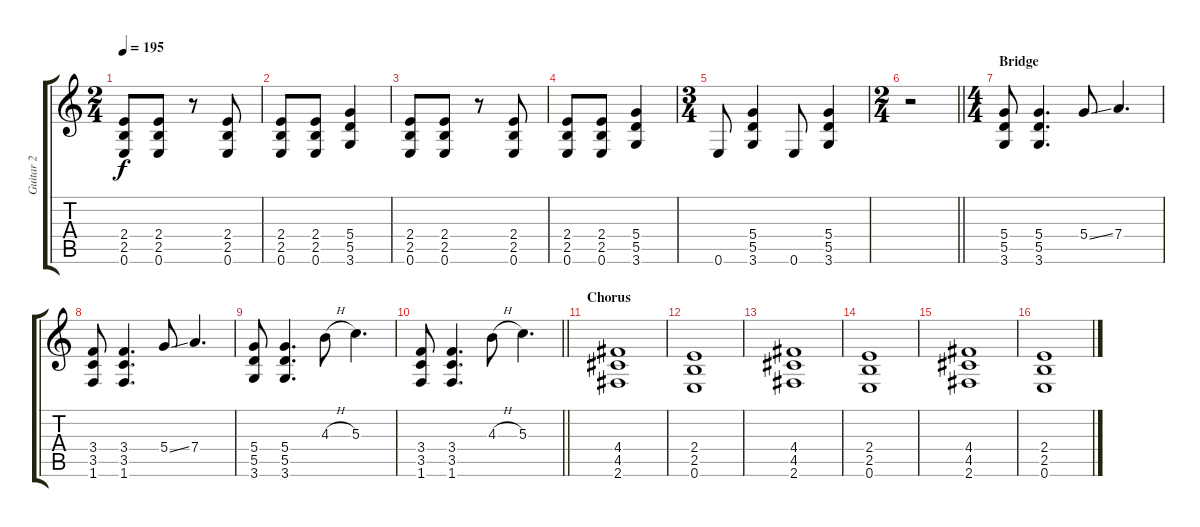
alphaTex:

\track ("Guitar 2" "Guitar 2") {instrument distortionguitar}
\staff {score tabs}
\tuning (E4 B3 G3 D3 A2 E2) {hide}
\ts (2 4)
\tempo 195
\clef g2
\ks c
(2.4 2.5 0.6).8{dy f} (2.4 2.5 0.6).8 r.8 (2.4 2.5 0.6).8 |
(2.4 2.5 0.6).8 (2.4 2.5 0.6).8 (5.4 5.5 3.6).4 |
(2.4 2.5 0.6).8 (2.4 2.5 0.6).8 r.8 (2.4 2.5 0.6).8 |
(2.4 2.5 0.6).8 (2.4 2.5 0.6).8 (5.4 5.5 3.6).4 |
\ts (3 4)
0.6.8 (5.4 5.5 3.6).4 0.6.8 (5.4 5.5 3.6).4 |
\ts (2 4)
\barLineRight lightlight
r.2 |
\ts (4 4)
\section ("" "Bridge")
(5.4 5.5 3.6).8 (5.4 5.5 3.6).4{d} 5.4{ss}.8 7.4.4{d} |
(3.4 3.5 1.6).8 (3.4 3.5 1.6).4{d} 5.4{ss}.8 7.4.4{d} |
(5.4 5.5 3.6).8 (5.4 5.5 3.6).4{d} 4.3{h}.8 5.3.4{d} |
\barLineRight lightlight
(3.4 3.5 1.6).8 (3.4 3.5 1.6).4{d} 4.3{h}.8 5.3.4{d} |
\section ("" "Chorus")
(4.4 4.5 2.6).1 |
(2.4 2.5 0.6).1 |
(4.4 4.5 2.6).1 |
(2.4 2.5 0.6).1 |
(4.4 4.5 2.6).1 |
(2.4 2.5 0.6).1
